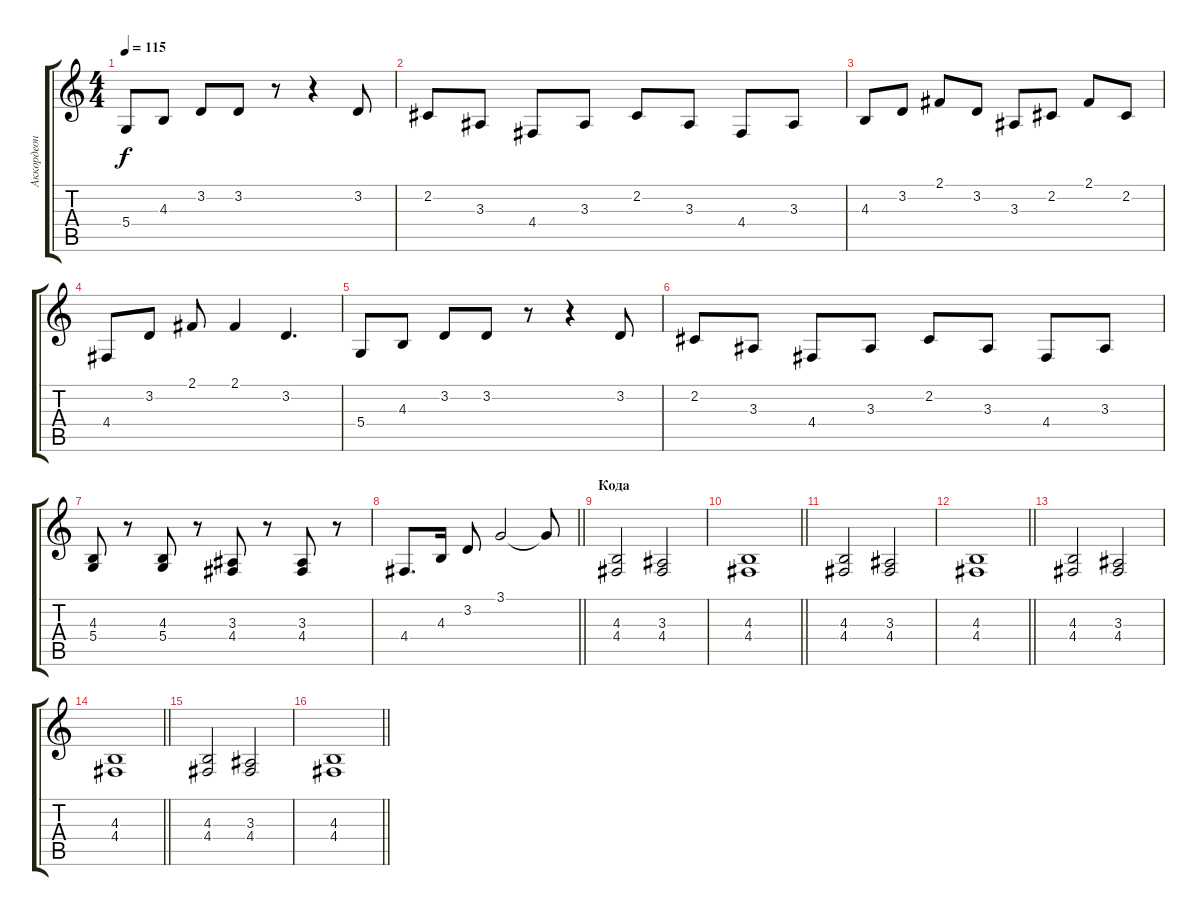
\track ("Аккордеон" "Аккордеон") {instrument accordion}
\staff {score tabs}
\tuning (E4 B3 G3 D3 A2 E2) {hide}
\ts (4 4)
\tempo 115
\clef g2
\ks c
5.4.8{dy f} 4.3.8 3.2.8 3.2.8 r.8 r.4 3.2.8 |
2.2.8 3.3.8 4.4.8 3.3.8 2.2.8 3.3.8 4.4.8 3.3.8 |
4.3.8 3.2.8 2.1.8 3.2.8 3.3.8 2.2.8 2.1.8 2.2.8 |
4.4.8 3.2.8 2.1.8 2.1.4 3.2.4{d} |
5.4.8 4.3.8 3.2.8 3.2.8 r.8 r.4 3.2.8 |
2.2.8 3.3.8 4.4.8 3.3.8 2.2.8 3.3.8 4.4.8 3.3.8 |
(4.3 5.4).8 r.8 (4.3 5.4).8 r.8 (3.3 4.4).8 r.8 (3.3 4.4).8 r.8 |
\barLineRight lightlight
4.4.8{d} 4.3.16 3.2.8 3.1.2 3.1{t}.8 |
\section ("" "Кода")
(4.3 4.4).2 (3.3 4.4).2 |
\barLineRight lightlight
(4.3 4.4).1 |
(4.3 4.4).2 (3.3 4.4).2 |
\barLineRight lightlight
(4.3 4.4).1 |
(4.3 4.4).2 (3.3 4.4).2 |
\barLineRight lightlight
(4.3 4.4).1 |
(4.3 4.4).2 (3.3 4.4).2 |
\barLineRight lightlight
(4.3 4.4).1
